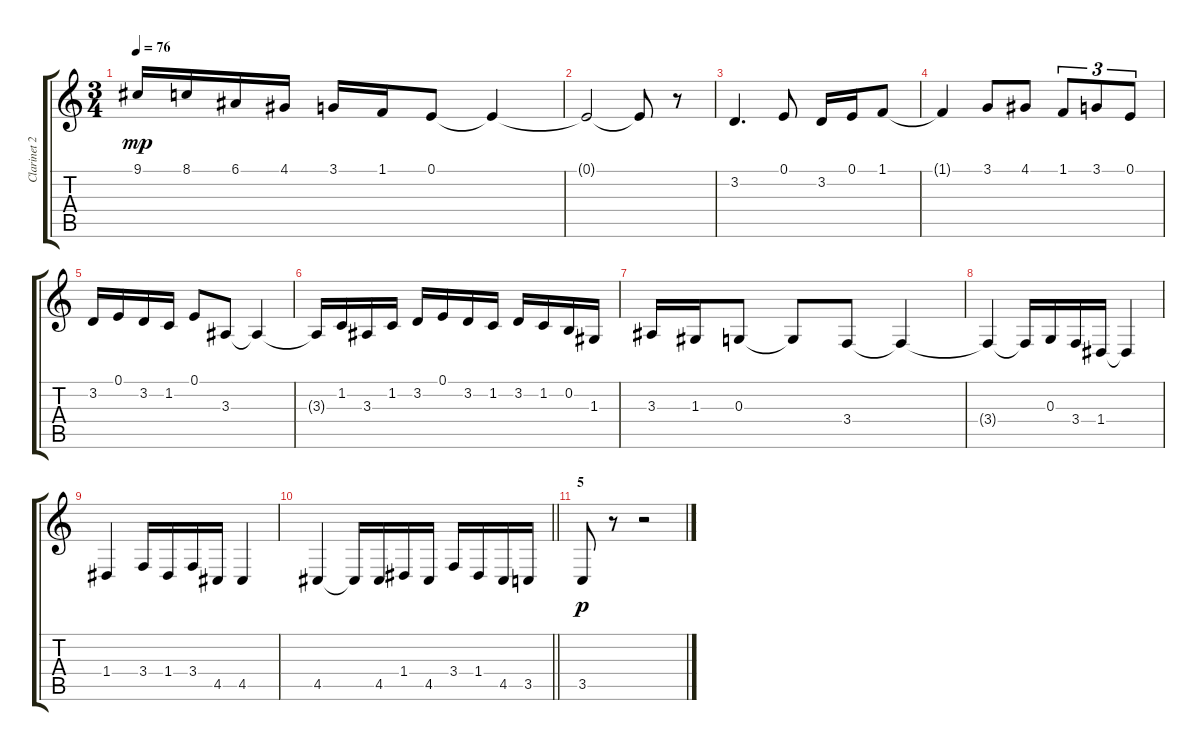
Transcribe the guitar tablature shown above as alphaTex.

\track ("Clarinet 2" "Clarinet 2") {instrument clarinet}
\staff {score tabs}
\tuning (E4 B3 G3 D3 A2 E2) {hide}
\ts (3 4)
\tempo 76
\clef g2
\ks c
9.1.16{dy mp} 8.1.16 6.1.16 4.1.16 3.1.16 1.1.16 0.1.8 0.1{t}.4 |
0.1{t}.2 0.1{t}.8 r.8 |
3.2.4{d} 0.1.8 3.2.16 0.1.16 1.1.8 |
1.1{t}.4 3.1.8 4.1.8 1.1.8{tu (3 2)} 3.1.8{tu (3 2)} 0.1.8{tu (3 2)} |
3.2.16 0.1.16 3.2.16 1.2.16 0.1.8 3.3.8 3.3{t}.4 |
3.3{t}.16 1.2.16 3.3.16 1.2.16 3.2.16 0.1.16 3.2.16 1.2.16 3.2.16 1.2.16 0.2.16 1.3.16 |
3.3.16 1.3.16 0.3.8 0.3{t}.8 3.4.8 3.4{t}.4 |
3.4{t}.4 3.4{t}.16 0.3.16 3.4.16 1.4.16 1.4{t}.4 |
1.4.4 3.4.16 1.4.16 3.4.16 4.5.16 4.5.4 |
\barLineRight lightlight
4.5.4 4.5{t}.16 4.5.16 1.4.16 4.5.16 3.4.16 1.4.16 4.5.16 3.5.16 |
\section ("" "5")
3.5.8{dy p} r.8 r.2
